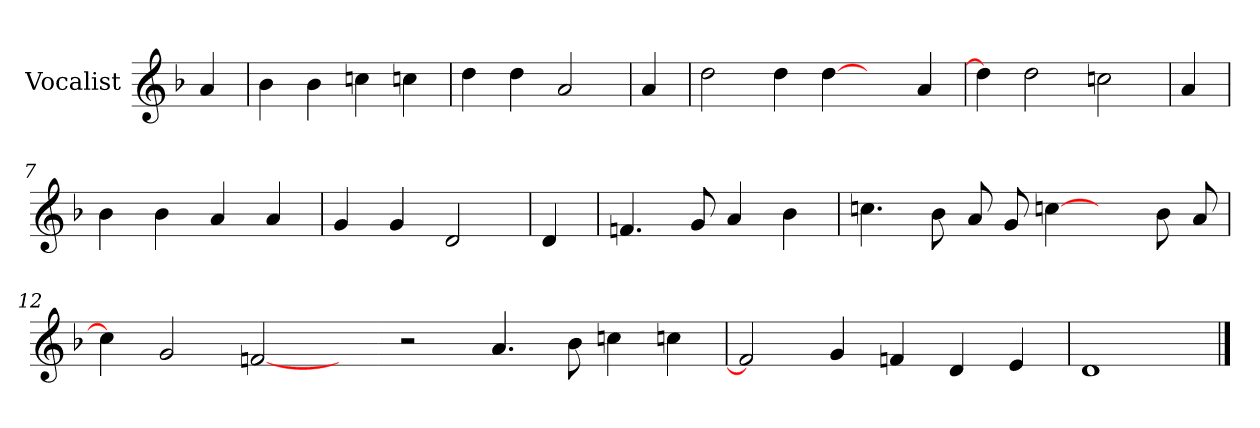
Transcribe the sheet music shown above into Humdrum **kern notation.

**kern
*part1
*staff1
*I"Vocalist
*k[b-]
*d:
=
4a
=1
4b-
4b-
4ccn
4ccn
=2
4dd
4dd
2a
=3
4a
=4
2dd
4dd
[4dd
4ryy
4a
=5
4dd]
2dd
2ccn
=6
4a
=7
4b-
4b-
4a
4a
=8
4g
4g
2d
=9
4d
=10
4.fn
8g
4a
4b-
=11
4.ccn
8b-
8a
8g
[4ccn
4ryy
8b-
8a
=12
4cc]
2g
[2fn
4ryy
2r
4.a
8b-
4ccn
4ccn
=13
2f]
4g
4fn
4d
4e
=14
1d
==
*-
